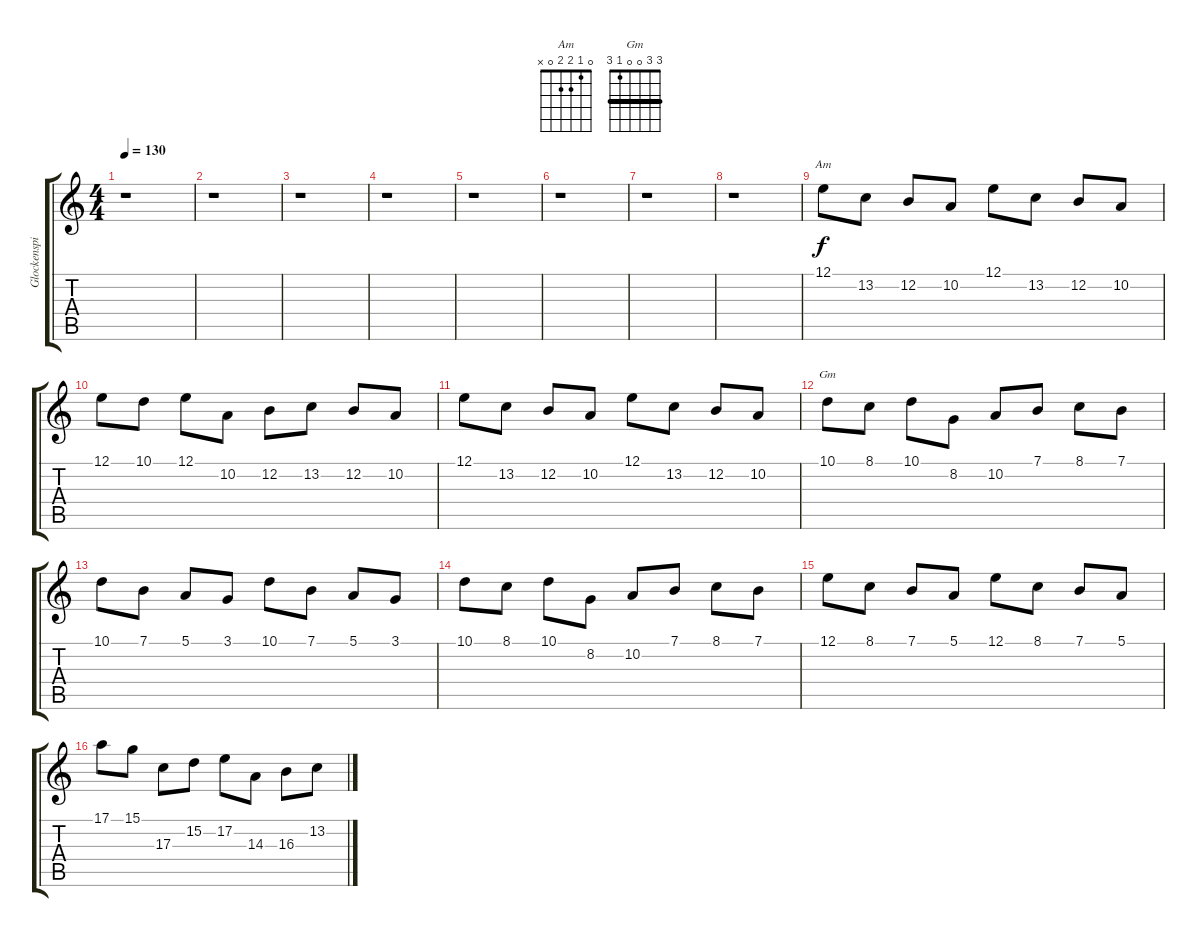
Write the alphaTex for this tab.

\track ("Glockenspiel" "Glockenspi") {instrument glockenspiel}
\staff {score tabs}
\tuning (E4 B3 G3 D3 A2 E2) {hide}
\chord ("Am" 0 1 2 2 0 x)
\chord ("Gm" 3 3 0 0 1 3) {barre 3}
\ts (4 4)
\tempo 130
\clef g2
\ks c
r.1{dy f} |
r.1 |
r.1 |
r.1 |
r.1 |
r.1 |
r.1 |
r.1 |
\section ("" "")
12.1.8{ch "Am"} 13.2.8 12.2.8 10.2.8 12.1.8 13.2.8 12.2.8 10.2.8 |
12.1.8 10.1.8 12.1.8 10.2.8 12.2.8 13.2.8 12.2.8 10.2.8 |
12.1.8 13.2.8 12.2.8 10.2.8 12.1.8 13.2.8 12.2.8 10.2.8 |
10.1.8{ch "Gm"} 8.1.8 10.1.8 8.2.8 10.2.8 7.1.8 8.1.8 7.1.8 |
10.1.8 7.1.8 5.1.8 3.1.8 10.1.8 7.1.8 5.1.8 3.1.8 |
10.1.8 8.1.8 10.1.8 8.2.8 10.2.8 7.1.8 8.1.8 7.1.8 |
12.1.8 8.1.8 7.1.8 5.1.8 12.1.8 8.1.8 7.1.8 5.1.8 |
17.1.8 15.1.8 17.3.8 15.2.8 17.2.8 14.3.8 16.3.8 13.2.8
